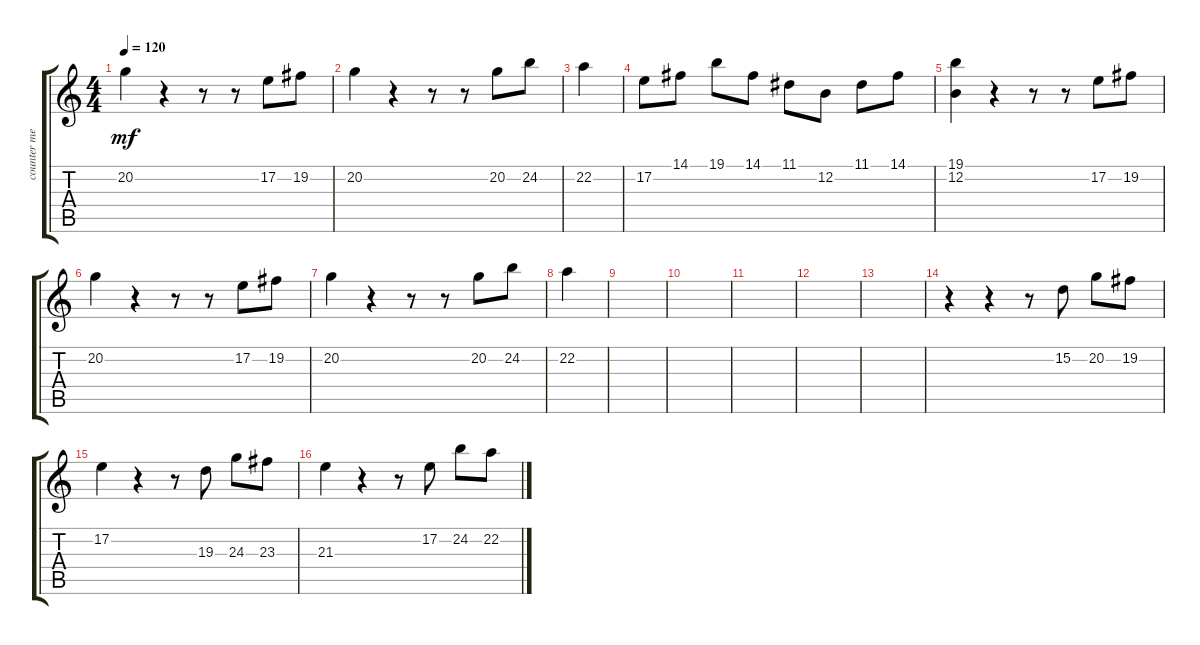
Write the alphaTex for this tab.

\track ("counter melody" "counter me") {instrument musicbox}
\staff {score tabs}
\tuning (E4 B3 G3 D3 A2 E2) {hide}
\ts (4 4)
\tempo 120
\clef g2
\ks c
20.2.4{dy mf} r.4 r.8 r.8 17.2.8 19.2.8 |
20.2.4 r.4 r.8 r.8 20.2.8 24.2.8 |
22.2.4 |
17.2.8 14.1.8 19.1.8 14.1.8 11.1.8 12.2.8 11.1.8 14.1.8 |
(19.1 12.2).4 r.4 r.8 r.8 17.2.8 19.2.8 |
20.2.4 r.4 r.8 r.8 17.2.8 19.2.8 |
20.2.4 r.4 r.8 r.8 20.2.8 24.2.8 |
22.2.4 |
|
|
|
|
|
r.4 r.4 r.8 15.2.8 20.2.8 19.2.8 |
17.2.4 r.4 r.8 19.3.8 24.3.8 23.3.8 |
21.3.4 r.4 r.8 17.2.8 24.2.8 22.2.8
